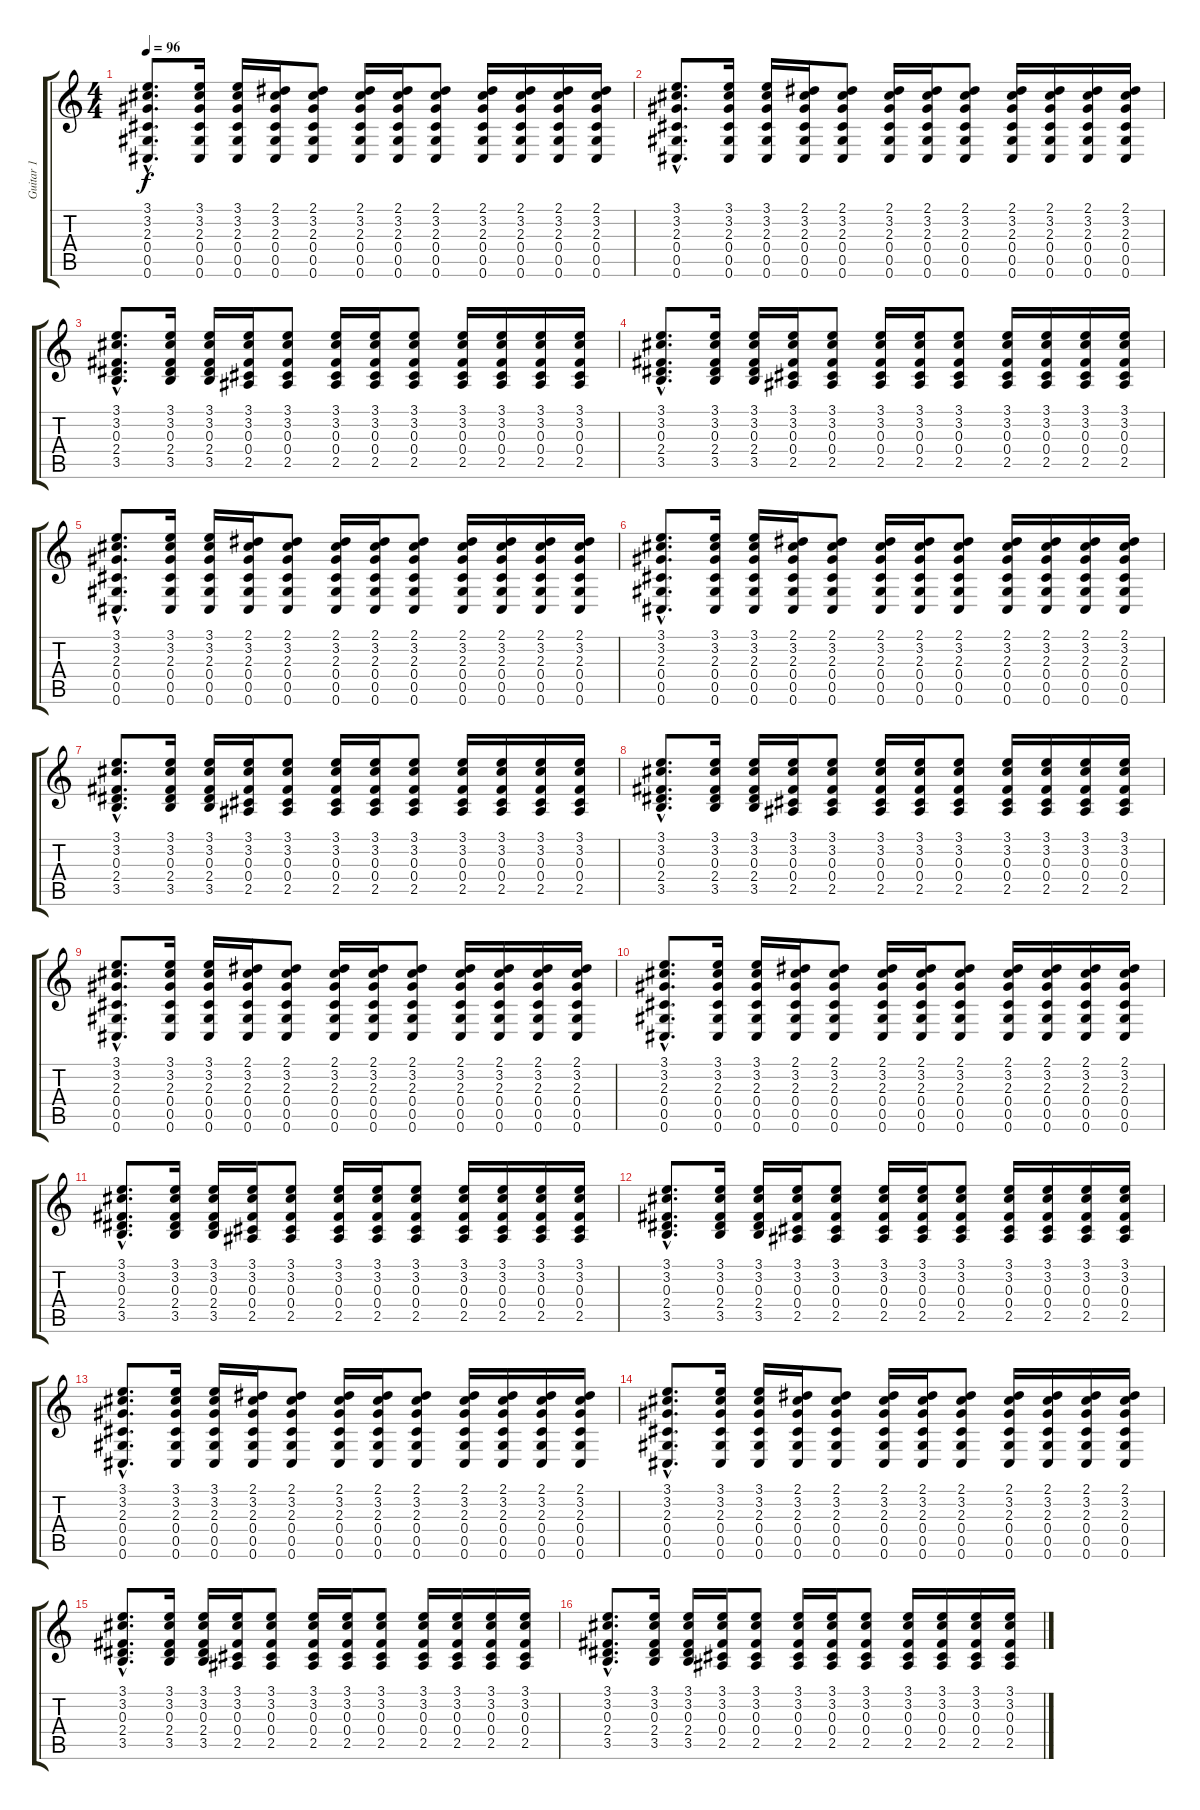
\track ("Guitar 1" "Guitar 1") {instrument acousticguitarsteel}
\staff {score tabs}
\tuning (Db4 Bb3 Gb3 Db3 Ab2 Db2) {hide}
\ts (4 4)
\tempo 96
\clef g2
\ks c
(3.1{hac} 3.2{hac} 2.3{hac} 0.4{hac} 0.5{hac} 0.6{hac}).8{d dy f} (3.1 3.2 2.3 0.4 0.5 0.6).16 (3.1 3.2 2.3 0.4 0.5 0.6).16 (2.1 3.2 2.3 0.4 0.5 0.6).16 (2.1 3.2 2.3 0.4 0.5 0.6).8 (2.1 3.2 2.3 0.4 0.5 0.6).16 (2.1 3.2 2.3 0.4 0.5 0.6).16 (2.1 3.2 2.3 0.4 0.5 0.6).8 (2.1 3.2 2.3 0.4 0.5 0.6).16 (2.1 3.2 2.3 0.4 0.5 0.6).16 (2.1 3.2 2.3 0.4 0.5 0.6).16 (2.1 3.2 2.3 0.4 0.5 0.6).16 |
(3.1{hac} 3.2{hac} 2.3{hac} 0.4{hac} 0.5{hac} 0.6{hac}).8{d} (3.1 3.2 2.3 0.4 0.5 0.6).16 (3.1 3.2 2.3 0.4 0.5 0.6).16 (2.1 3.2 2.3 0.4 0.5 0.6).16 (2.1 3.2 2.3 0.4 0.5 0.6).8 (2.1 3.2 2.3 0.4 0.5 0.6).16 (2.1 3.2 2.3 0.4 0.5 0.6).16 (2.1 3.2 2.3 0.4 0.5 0.6).8 (2.1 3.2 2.3 0.4 0.5 0.6).16 (2.1 3.2 2.3 0.4 0.5 0.6).16 (2.1 3.2 2.3 0.4 0.5 0.6).16 (2.1 3.2 2.3 0.4 0.5 0.6).16 |
(3.1{hac} 3.2{hac} 0.3{hac} 2.4{hac} 3.5{hac}).8{d} (3.1 3.2 0.3 2.4 3.5).16 (3.1 3.2 0.3 2.4 3.5).16 (3.1 3.2 0.3 0.4 2.5).16 (3.1 3.2 0.3 0.4 2.5).8 (3.1 3.2 0.3 0.4 2.5).16 (3.1 3.2 0.3 0.4 2.5).16 (3.1 3.2 0.3 0.4 2.5).8 (3.1 3.2 0.3 0.4 2.5).16 (3.1 3.2 0.3 0.4 2.5).16 (3.1 3.2 0.3 0.4 2.5).16 (3.1 3.2 0.3 0.4 2.5).16 |
(3.1{hac} 3.2{hac} 0.3{hac} 2.4{hac} 3.5{hac}).8{d} (3.1 3.2 0.3 2.4 3.5).16 (3.1 3.2 0.3 2.4 3.5).16 (3.1 3.2 0.3 0.4 2.5).16 (3.1 3.2 0.3 0.4 2.5).8 (3.1 3.2 0.3 0.4 2.5).16 (3.1 3.2 0.3 0.4 2.5).16 (3.1 3.2 0.3 0.4 2.5).8 (3.1 3.2 0.3 0.4 2.5).16 (3.1 3.2 0.3 0.4 2.5).16 (3.1 3.2 0.3 0.4 2.5).16 (3.1 3.2 0.3 0.4 2.5).16 |
(3.1{hac} 3.2{hac} 2.3{hac} 0.4{hac} 0.5{hac} 0.6{hac}).8{d} (3.1 3.2 2.3 0.4 0.5 0.6).16 (3.1 3.2 2.3 0.4 0.5 0.6).16 (2.1 3.2 2.3 0.4 0.5 0.6).16 (2.1 3.2 2.3 0.4 0.5 0.6).8 (2.1 3.2 2.3 0.4 0.5 0.6).16 (2.1 3.2 2.3 0.4 0.5 0.6).16 (2.1 3.2 2.3 0.4 0.5 0.6).8 (2.1 3.2 2.3 0.4 0.5 0.6).16 (2.1 3.2 2.3 0.4 0.5 0.6).16 (2.1 3.2 2.3 0.4 0.5 0.6).16 (2.1 3.2 2.3 0.4 0.5 0.6).16 |
(3.1{hac} 3.2{hac} 2.3{hac} 0.4{hac} 0.5{hac} 0.6{hac}).8{d} (3.1 3.2 2.3 0.4 0.5 0.6).16 (3.1 3.2 2.3 0.4 0.5 0.6).16 (2.1 3.2 2.3 0.4 0.5 0.6).16 (2.1 3.2 2.3 0.4 0.5 0.6).8 (2.1 3.2 2.3 0.4 0.5 0.6).16 (2.1 3.2 2.3 0.4 0.5 0.6).16 (2.1 3.2 2.3 0.4 0.5 0.6).8 (2.1 3.2 2.3 0.4 0.5 0.6).16 (2.1 3.2 2.3 0.4 0.5 0.6).16 (2.1 3.2 2.3 0.4 0.5 0.6).16 (2.1 3.2 2.3 0.4 0.5 0.6).16 |
(3.1{hac} 3.2{hac} 0.3{hac} 2.4{hac} 3.5{hac}).8{d} (3.1 3.2 0.3 2.4 3.5).16 (3.1 3.2 0.3 2.4 3.5).16 (3.1 3.2 0.3 0.4 2.5).16 (3.1 3.2 0.3 0.4 2.5).8 (3.1 3.2 0.3 0.4 2.5).16 (3.1 3.2 0.3 0.4 2.5).16 (3.1 3.2 0.3 0.4 2.5).8 (3.1 3.2 0.3 0.4 2.5).16 (3.1 3.2 0.3 0.4 2.5).16 (3.1 3.2 0.3 0.4 2.5).16 (3.1 3.2 0.3 0.4 2.5).16 |
(3.1{hac} 3.2{hac} 0.3{hac} 2.4{hac} 3.5{hac}).8{d} (3.1 3.2 0.3 2.4 3.5).16 (3.1 3.2 0.3 2.4 3.5).16 (3.1 3.2 0.3 0.4 2.5).16 (3.1 3.2 0.3 0.4 2.5).8 (3.1 3.2 0.3 0.4 2.5).16 (3.1 3.2 0.3 0.4 2.5).16 (3.1 3.2 0.3 0.4 2.5).8 (3.1 3.2 0.3 0.4 2.5).16 (3.1 3.2 0.3 0.4 2.5).16 (3.1 3.2 0.3 0.4 2.5).16 (3.1 3.2 0.3 0.4 2.5).16 |
(3.1{hac} 3.2{hac} 2.3{hac} 0.4{hac} 0.5{hac} 0.6{hac}).8{d} (3.1 3.2 2.3 0.4 0.5 0.6).16 (3.1 3.2 2.3 0.4 0.5 0.6).16 (2.1 3.2 2.3 0.4 0.5 0.6).16 (2.1 3.2 2.3 0.4 0.5 0.6).8 (2.1 3.2 2.3 0.4 0.5 0.6).16 (2.1 3.2 2.3 0.4 0.5 0.6).16 (2.1 3.2 2.3 0.4 0.5 0.6).8 (2.1 3.2 2.3 0.4 0.5 0.6).16 (2.1 3.2 2.3 0.4 0.5 0.6).16 (2.1 3.2 2.3 0.4 0.5 0.6).16 (2.1 3.2 2.3 0.4 0.5 0.6).16 |
(3.1{hac} 3.2{hac} 2.3{hac} 0.4{hac} 0.5{hac} 0.6{hac}).8{d} (3.1 3.2 2.3 0.4 0.5 0.6).16 (3.1 3.2 2.3 0.4 0.5 0.6).16 (2.1 3.2 2.3 0.4 0.5 0.6).16 (2.1 3.2 2.3 0.4 0.5 0.6).8 (2.1 3.2 2.3 0.4 0.5 0.6).16 (2.1 3.2 2.3 0.4 0.5 0.6).16 (2.1 3.2 2.3 0.4 0.5 0.6).8 (2.1 3.2 2.3 0.4 0.5 0.6).16 (2.1 3.2 2.3 0.4 0.5 0.6).16 (2.1 3.2 2.3 0.4 0.5 0.6).16 (2.1 3.2 2.3 0.4 0.5 0.6).16 |
(3.1{hac} 3.2{hac} 0.3{hac} 2.4{hac} 3.5{hac}).8{d} (3.1 3.2 0.3 2.4 3.5).16 (3.1 3.2 0.3 2.4 3.5).16 (3.1 3.2 0.3 0.4 2.5).16 (3.1 3.2 0.3 0.4 2.5).8 (3.1 3.2 0.3 0.4 2.5).16 (3.1 3.2 0.3 0.4 2.5).16 (3.1 3.2 0.3 0.4 2.5).8 (3.1 3.2 0.3 0.4 2.5).16 (3.1 3.2 0.3 0.4 2.5).16 (3.1 3.2 0.3 0.4 2.5).16 (3.1 3.2 0.3 0.4 2.5).16 |
(3.1{hac} 3.2{hac} 0.3{hac} 2.4{hac} 3.5{hac}).8{d} (3.1 3.2 0.3 2.4 3.5).16 (3.1 3.2 0.3 2.4 3.5).16 (3.1 3.2 0.3 0.4 2.5).16 (3.1 3.2 0.3 0.4 2.5).8 (3.1 3.2 0.3 0.4 2.5).16 (3.1 3.2 0.3 0.4 2.5).16 (3.1 3.2 0.3 0.4 2.5).8 (3.1 3.2 0.3 0.4 2.5).16 (3.1 3.2 0.3 0.4 2.5).16 (3.1 3.2 0.3 0.4 2.5).16 (3.1 3.2 0.3 0.4 2.5).16 |
(3.1{hac} 3.2{hac} 2.3{hac} 0.4{hac} 0.5{hac} 0.6{hac}).8{d} (3.1 3.2 2.3 0.4 0.5 0.6).16 (3.1 3.2 2.3 0.4 0.5 0.6).16 (2.1 3.2 2.3 0.4 0.5 0.6).16 (2.1 3.2 2.3 0.4 0.5 0.6).8 (2.1 3.2 2.3 0.4 0.5 0.6).16 (2.1 3.2 2.3 0.4 0.5 0.6).16 (2.1 3.2 2.3 0.4 0.5 0.6).8 (2.1 3.2 2.3 0.4 0.5 0.6).16 (2.1 3.2 2.3 0.4 0.5 0.6).16 (2.1 3.2 2.3 0.4 0.5 0.6).16 (2.1 3.2 2.3 0.4 0.5 0.6).16 |
(3.1{hac} 3.2{hac} 2.3{hac} 0.4{hac} 0.5{hac} 0.6{hac}).8{d} (3.1 3.2 2.3 0.4 0.5 0.6).16 (3.1 3.2 2.3 0.4 0.5 0.6).16 (2.1 3.2 2.3 0.4 0.5 0.6).16 (2.1 3.2 2.3 0.4 0.5 0.6).8 (2.1 3.2 2.3 0.4 0.5 0.6).16 (2.1 3.2 2.3 0.4 0.5 0.6).16 (2.1 3.2 2.3 0.4 0.5 0.6).8 (2.1 3.2 2.3 0.4 0.5 0.6).16 (2.1 3.2 2.3 0.4 0.5 0.6).16 (2.1 3.2 2.3 0.4 0.5 0.6).16 (2.1 3.2 2.3 0.4 0.5 0.6).16 |
(3.1{hac} 3.2{hac} 0.3{hac} 2.4{hac} 3.5{hac}).8{d} (3.1 3.2 0.3 2.4 3.5).16 (3.1 3.2 0.3 2.4 3.5).16 (3.1 3.2 0.3 0.4 2.5).16 (3.1 3.2 0.3 0.4 2.5).8 (3.1 3.2 0.3 0.4 2.5).16 (3.1 3.2 0.3 0.4 2.5).16 (3.1 3.2 0.3 0.4 2.5).8 (3.1 3.2 0.3 0.4 2.5).16 (3.1 3.2 0.3 0.4 2.5).16 (3.1 3.2 0.3 0.4 2.5).16 (3.1 3.2 0.3 0.4 2.5).16 |
(3.1{hac} 3.2{hac} 0.3{hac} 2.4{hac} 3.5{hac}).8{d} (3.1 3.2 0.3 2.4 3.5).16 (3.1 3.2 0.3 2.4 3.5).16 (3.1 3.2 0.3 0.4 2.5).16 (3.1 3.2 0.3 0.4 2.5).8 (3.1 3.2 0.3 0.4 2.5).16 (3.1 3.2 0.3 0.4 2.5).16 (3.1 3.2 0.3 0.4 2.5).8 (3.1 3.2 0.3 0.4 2.5).16 (3.1 3.2 0.3 0.4 2.5).16 (3.1 3.2 0.3 0.4 2.5).16 (3.1 3.2 0.3 0.4 2.5).16
